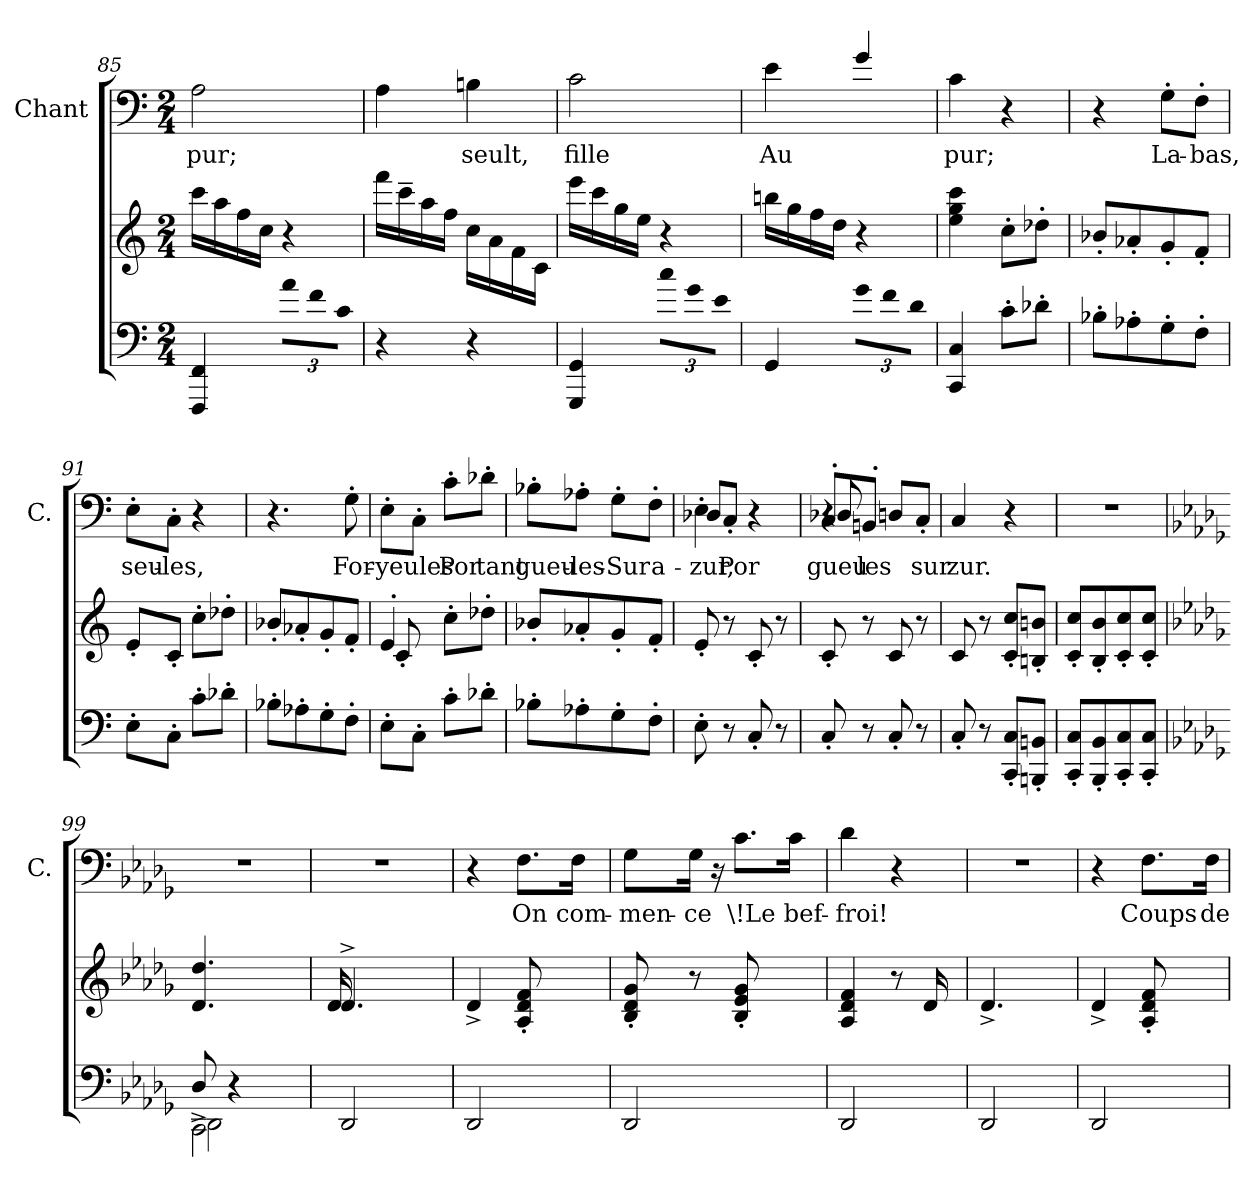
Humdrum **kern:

**kern	**kern	**kern	**text
*part3	*part2	*part1	*part1
*staff3	*staff2	*staff1	*staff1
*	*	*I"Chant	*
*	*	*I'C.	*
*clefF4	*clefG2	*clefF4	*
*k[]	*k[]	*k[]	*
*M2/4	*M2/4	*M2/4	*
=85	=85	=85	=85
*^	*	*	*
4FFi/ 4FFFi/	2ryy	16cccj\LL	2Aj\	pur;
.	.	16aaj\	.	.
.	.	16ffj\	.	.
.	.	16ccj\JJ	.	.
!LO:N:vis=8	!	!	!	!
12ai\L	.	4r	.	.
!LO:N:vis=8	!	!	!	!
12fi\	.	.	.	.
!LO:N:vis=8	!	!	!	!
12ci\J	.	.	.	.
*v	*v	*	*	*
=86	=86	=86	=86
4r	16fffj\LL	4Aj\	.
.	16ccc~>j\	.	.
.	16aaj\	.	.
.	16ffj\JJ	.	.
4r	16ccj\LL	4Bnj\	seult,
.	16aj\	.	.
.	16fj\	.	.
.	16cj\JJ	.	.
!!LO:LB:g=z
=87	=87	=87	=87
*^	*	*	*
4GGi/ 4GGGi/	2ryy	16eeej\LL	2cj\	fille
.	.	16cccj\	.	.
.	.	16ggj\	.	.
.	.	16eej\JJ	.	.
!LO:N:vis=8	!	!	!	!
12cci\L	.	4r	.	.
!LO:N:vis=8	!	!	!	!
12gi\	.	.	.	.
!LO:N:vis=8	!	!	!	!
12ei\J	.	.	.	.
=88	=88	=88	=88	=88
4GGi/	2ryy	16bbnj\LL	4ej\	Au
.	.	16ggj\	.	.
.	.	16ffj\	.	.
.	.	16ddj\JJ	.	.
!LO:N:vis=8	!	!	!	!
12gi\L	.	4r	4gj/	.
!LO:N:vis=8	!	!	!	!
12fi\	.	.	.	.
!LO:N:vis=8	!	!	!	!
12di\J	.	.	.	.
*v	*v	*	*	*
=89	=89	=89	=89
4Ci/ 4CCi/	4eej\ 4ggj\ 4cccj\	4cj\	pur;
8c'>i\L	8cc'>j\L	4r	.
8d-X'>i\J	8dd-X'>j\J	.	.
=90	=90	=90	=90
8B-X'>i\L	8b-X'<j/L	4r	.
8A-X'>i\	8a-X'<j/	.	.
8G'>i\	8g'<j/	8G'>j\L	La-
8F'>i\J	8f'<j/J	8F'>j\J	bas,
=91	=91	=91	=91
8E'>i\L	8e'<j/L	8E'>j\L	seu-
8C'>i\J	8c'<j/J	8C'<j\J	les,
8c'>i\L	8cc'>j\L	4r	.
8d-X'>i\J	8dd-X'>j\J	.	.
=92	=92	=92	=92
8B-X'>i\L	8b-X'<j/L	4.r	.
8A-X'>i\	8a-X'<j/	.	.
8G'>i\	8g'<j/	.	.
8F'>i\J	8f'<j/J	8G'>j\	For-
!!LO:LB:g=z
=93	=93	=93	=93
*	*^	*	*
8E'>i\L	4e'<j/	8c'<Z/	8E'>j\L	yeules
8C'>i\J	.	4.ryy	8C'>j\J	.
8c'>i\L	8cc'>j\L	.	8c'>j\L	Por
8d-X'>i\J	8dd-X'>j\J	.	8d-X'>j\J	tant
*	*v	*v	*	*
=94	=94	=94	=94
8B-X'>i\L	8b-X'<'<j/L	8B-X'>j\L	gueu-
8A-X'>i\	8a-X'<j/	8A-X'>j\J	les-
8G'>i\	8g'<j/	8G'>j\L	Sur
8F'>i\J	8f'<j/J	8F'>j\J	a-
=95	=95	=95	=95
*	*	*^	*
8E'>i\	8e'<j/	4E'>j\	8D-Xi/L	zur,
8r	8r	.	8C'<'<i/J	Por-
8C'<i/	8c'<j/	4r	4ryy	.
8r	8r	.	.	.
*	*	*v	*v	*
=96	=96	=96	=96
*	*	*^	*
*	*	*	*^	*
8C'<i/	8c'<j/	8C'<j/L	4r	8D-XZ/	gueu
8r	8r	8BBn'<j/J	.	4.ryy	les
8C'>'<i/	8cj/	8Dnj/L	4ryy	.	.
8r	8r	8C'<'<j/J	.	.	sur
*	*	*v	*v	*v	*
=97	=97	=97	=97
8C'>'>'<i/	8cj/	4Cj/	zur.
8r	8r	.	.
8Ci'</ 8CCi'</L	8ccj'</ 8cj'</L	4r	.
8BBni'</ 8BBBni'</J	8bnj'</ 8Bnj'</J	.	.
=98	=98	=98	=98
8Ci'</ 8CCi'</L	8ccj'</ 8cj'</L	2r	.
8BBi'</ 8BBBi'</	8bj'</ 8Bj'</	.	.
8Ci'</ 8CCi'</	8ccj'</ 8cj'</	.	.
8Ci'</ 8CCi'</J	8ccj'</ 8cj'</J	.	.
!!LO:PB:g=z
=99	=99	=99	=99
*k[b-e-a-d-g-]	*k[b-e-a-d-g-]	*k[b-e-a-d-g-]	*
*^	*	*	*
*	*^	*	*	*
2CCV\	8D-^>i/	2DD-Z\	4.dd-j/ 4.d-j/	2r	.
.	4r	.	.	.	.
.	8ryy	.	8ryy	.	.
*v	*v	*v	*	*	*
=100	=100	=100	=100
*	*^	*	*
2DD-i/	4.d-^<j/	16d-Z/	2r	.
.	.	4..ryy	.	.
.	8ryy	.	.	.
*	*v	*v	*	*
=101	=101	=101	=101
2DD-i/	4d-^<j/	4r	.
.	8fj'<'</ 8d-j'<'</ 8A-j'<'</	8.Fj\L	On
.	8ryy	.	.
.	.	16Fj\Jk	com-
=102	=102	=102	=102
2DD-i/	8g-j'</ 8d-j'</ 8B-j'</	8G-j\L	men-
.	8r	16G-j\Jk	ce
.	.	16r	.
.	8g-j'</ 8e-j'</ 8B-j'</	8.cj\L	\!Le
.	8ryy	.	.
.	.	16cj\Jk	bef-
=103	=103	=103	=103
2DD-i/	4fj/ 4d-j/ 4A-j/	4d-j\	froi!
.	8r	4r	.
.	16d-j/	.	.
.	16ryy	.	.
=104	=104	=104	=104
2DD-i/	4.d-^<j/	2r	.
.	8ryy	.	.
=105	=105	=105	=105
2DD-i/	4d-^<j/	4r	.
.	8fj'<'</ 8d-j'<'</ 8A-j'<'</	8.Fj\L	Coups
.	8ryy	.	.
.	.	16Fj\Jk	de
=	=	=	=
*-	*-	*-	*-
